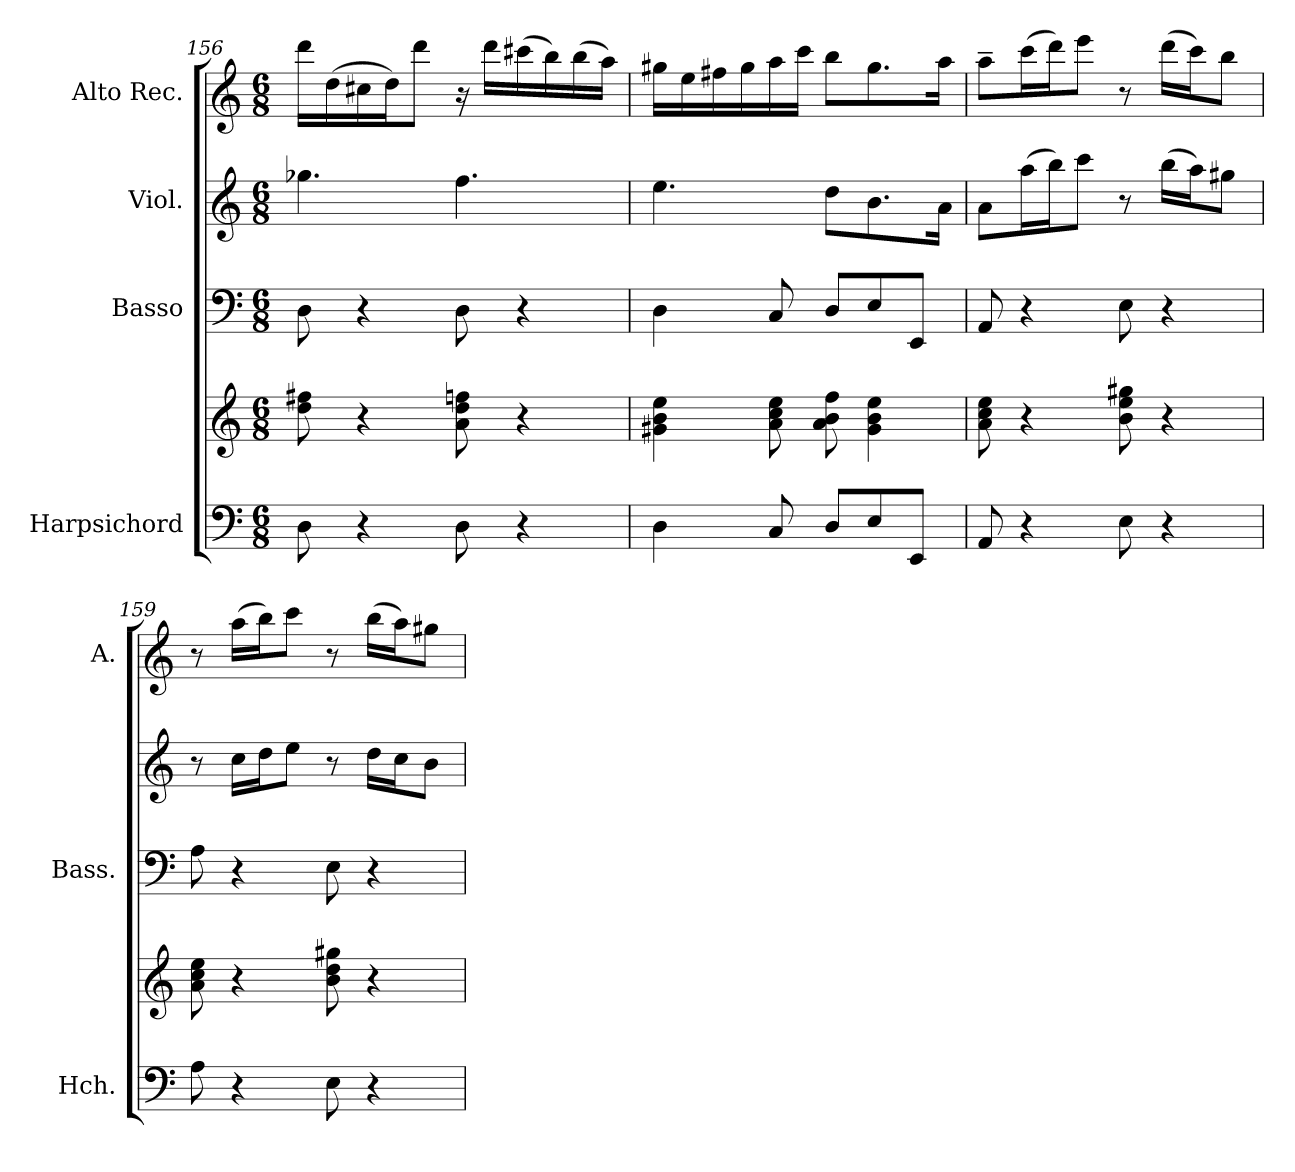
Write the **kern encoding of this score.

**kern	**kern	**kern	**kern	**kern
*part4	*part4	*part3	*part2	*part1
*staff5	*staff4	*staff3	*staff2	*staff1
*I"Harpsichord	*	*I"Basso	*I"Viol.	*I"Alto Rec.
*I'Hch.	*	*I'Bass.	*	*I'A.
*clefF4	*clefG2	*clefF4	*clefG2	*clefG2
*k[]	*k[]	*k[]	*k[]	*k[]
*M6/8	*M6/8	*M6/8	*M6/8	*M6/8
=156	=156	=156	=156	=156
8D\	8dd\ 8ff#X\	8D\	4.gg-X\	16ddd\LL
.	.	.	.	(>16dd\
4r	4r	4r	.	16cc#X\
.	.	.	.	16dd\J)
.	.	.	.	8ddd\J
8D\	8a\ 8dd\ 8ffn\	8D\	4.ff\	16r
.	.	.	.	16ddd\LL
4r	4r	4r	.	(>16ccc#X\
.	.	.	.	16bb\)
.	.	.	.	(>16bb\
.	.	.	.	16aa\JJ)
=157	=157	=157	=157	=157
4D\	4g#X\ 4b\ 4ee\	4D\	4.ee\	16gg#X\LL
.	.	.	.	16ee\
.	.	.	.	16ff#X\
.	.	.	.	16gg#\
8C/	8a\ 8cc\ 8ee\	8C/	.	16aa\
.	.	.	.	16ccc\JJ
8D/L	8a\ 8b\ 8ff\	8D/L	8dd\L	8bb\L
8E/	4g#\ 4b\ 4ee\	8E/	8.b\	8.gg#\
8EE/J	.	8EE/J	.	.
.	.	.	16a\Jk	16aa\Jk
=158	=158	=158	=158	=158
8AA/	8a\ 8cc\ 8ee\	8AA/	8a\L	8aa~\L
4r	4r	4r	(>16aa\L	(>16ccc\L
.	.	.	16bb\J)	16ddd\J)
.	.	.	8ccc\J	8eee\J
8E\	8b\ 8ee\ 8gg#X\	8E\	8r	8r
4r	4r	4r	(>16bb\LL	(>16ddd\LL
.	.	.	16aa\J)	16ccc\J)
.	.	.	8gg#X\J	8bb\J
=159	=159	=159	=159	=159
8A\	8a\ 8cc\ 8ee\	8A\	8r	8r
4r	4r	4r	16cc\LL	(>16aa\LL
.	.	.	16dd\J	16bb\J)
.	.	.	8ee\J	8ccc\J
8E\	8b\ 8dd\ 8gg#X\	8E\	8r	8r
4r	4r	4r	16dd\LL	(>16bb\LL
.	.	.	16cc\J	16aa\J)
.	.	.	8b\J	8gg#X\J
=	=	=	=	=
*-	*-	*-	*-	*-
